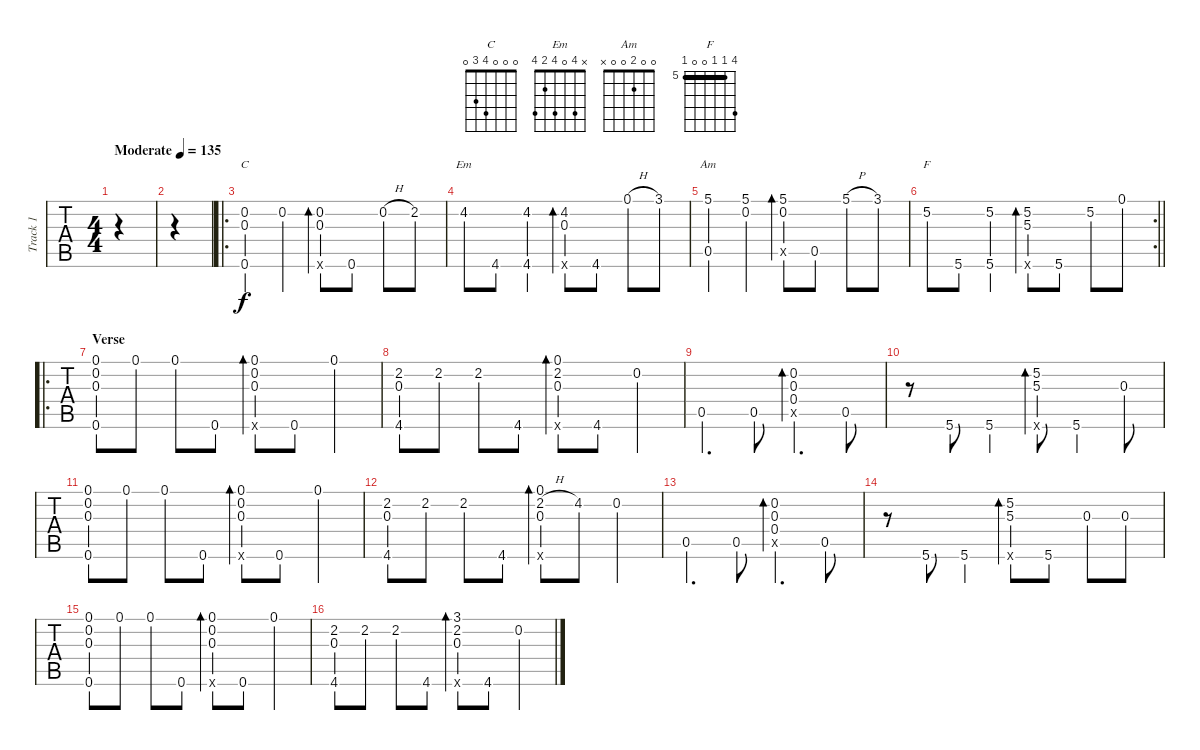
\track ("Track 1" "Track 1") {instrument acousticguitarsteel}
\staff {tabs}
\tuning (E4 C4 G3 C3 A2 C2) {hide}
\chord ("C" 0 0 0 4 3 0)
\chord ("Em" x 4 0 4 2 4)
\chord ("Am" 0 0 2 0 0 x)
\chord ("F" 8 5 5 0 0 5) {firstfret 5 barre 5}
\ts (4 4)
\tempo (135 "Moderate")
\clef g2
\ks c
|
|
\ro
(0.2 0.3 0.6).4{ch "C"} 0.2.4 (0.2 0.3 0.6{x}).8{bd 60} 0.6.8 0.2{h}.8 2.2.8 |
4.2.8{ch "Em"} 4.6.8 (4.2 4.6).4 (4.2 0.3 0.6{x}).8{bd 60} 4.6.8 0.1{h}.8 3.1.8 |
(5.1 0.5).4{ch "Am"} (5.1 0.2).4 (5.1 0.2 0.5{x}).8{bd 60} 0.5.8 5.1{h}.8 3.1.8 |
\rc 2
\barLineRight lightlight
5.2.8{ch "F"} 5.6.8 (5.2 5.6).4 (5.2 5.3 0.6{x}).8{bd 60} 5.6.8 5.2.8 0.1.8 |
\ro
\section ("" "Verse")
(0.1 0.2 0.3 0.6).8 0.1.8 0.1.8 0.6.8 (0.1 0.2 0.3 0.6{x}).8{bd 60} 0.6.8 0.1.4 |
(2.2 0.3 4.6).8 2.2.8 2.2.8 4.6.8 (0.1 2.2 0.3 4.6{x}).8{bd 60} 4.6.8 0.2.4 |
0.5.4{d} 0.5.8 (0.2 0.3 0.4 0.5{x}).4{d bd 60} 0.5.8 |
r.8 5.6.8 5.6.4 (5.2 5.3 0.6{x}).8{bd 60} 5.6.4 0.3.8 |
(0.1 0.2 0.3 0.6).8 0.1.8 0.1.8 0.6.8 (0.1 0.2 0.3 0.6{x}).8{bd 60} 0.6.8 0.1.4 |
(2.2 0.3 4.6).8 2.2.8 2.2.8 4.6.8 (0.1 2.2{h} 0.3 4.6{x}).8{bd 60} 4.2.8 0.2.4 |
0.5.4{d} 0.5.8 (0.2 0.3 0.4 0.5{x}).4{d bd 60} 0.5.8 |
r.8 5.6.8 5.6.4 (5.2 5.3 0.6{x}).8{bd 60} 5.6.8 0.3.8 0.3.8 |
(0.1 0.2 0.3 0.6).8 0.1.8 0.1.8 0.6.8 (0.1 0.2 0.3 0.6{x}).8{bd 60} 0.6.8 0.1.4 |
(2.2 0.3 4.6).8 2.2.8 2.2.8 4.6.8 (3.1 2.2 0.3 4.6{x}).8{bd 60} 4.6.8 0.2.4
